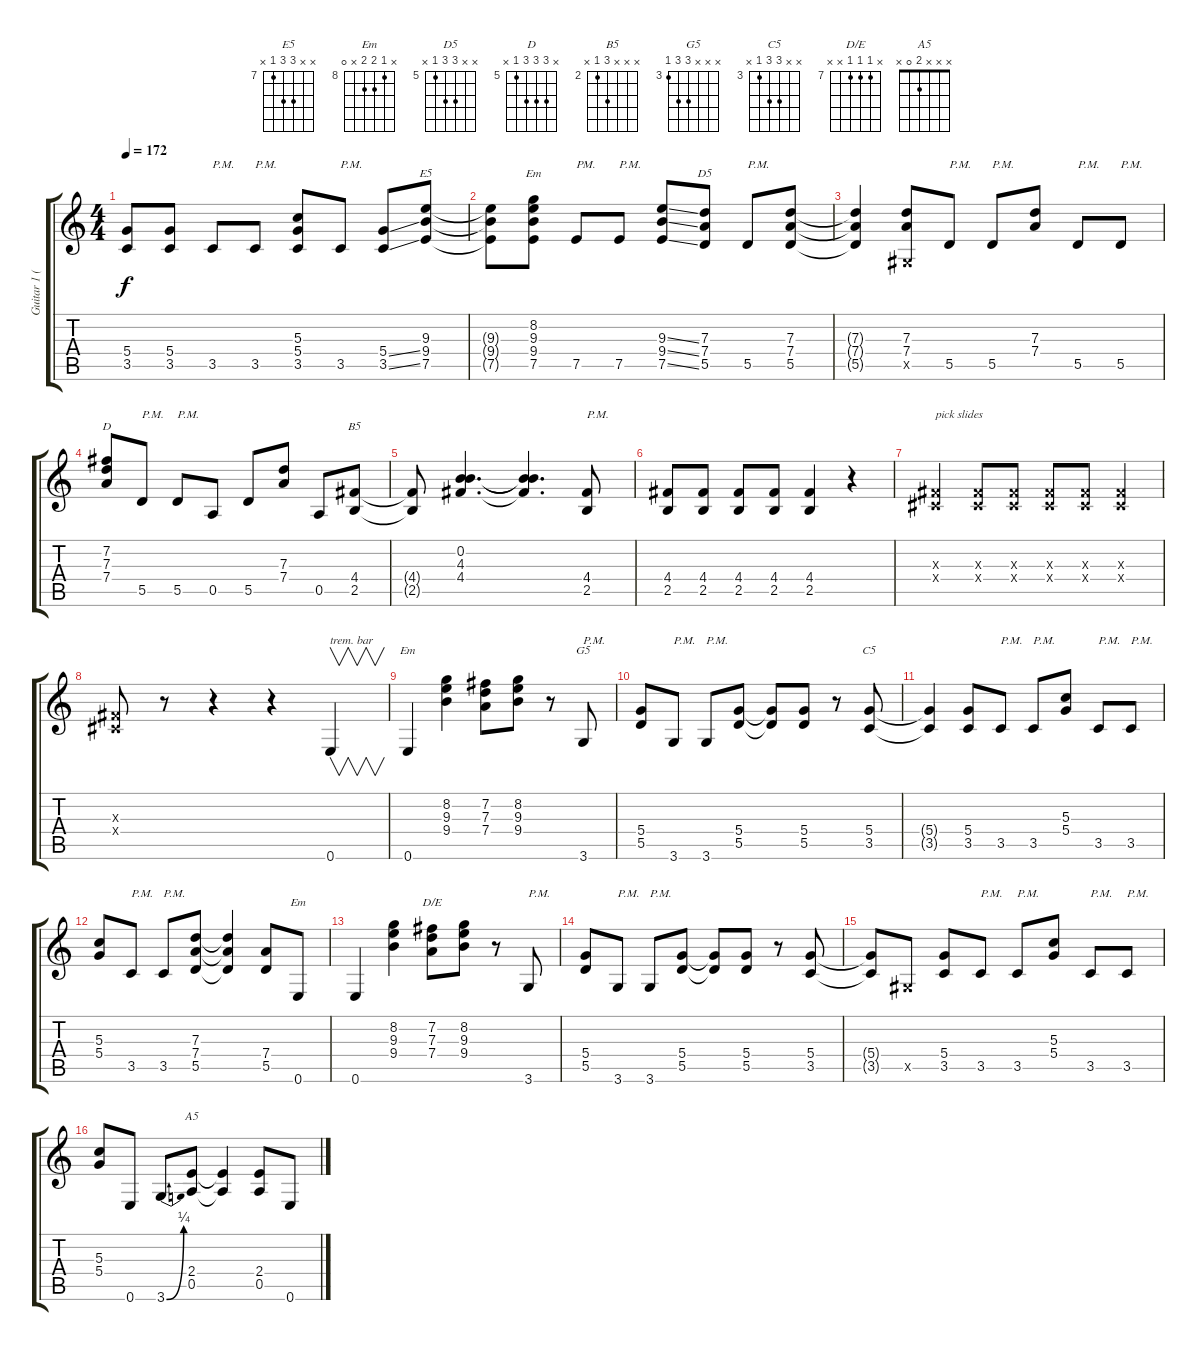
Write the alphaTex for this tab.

\track ("Guitar 1 (Rythm.)" "Guitar 1 (") {instrument distortionguitar}
\staff {score tabs}
\tuning (E4 B3 G3 D3 A2 E2) {hide}
\chord ("E5" x x 9 9 7 x) {firstfret 7}
\chord ("Em" x 8 9 9 7 x) {firstfret 7}
\chord ("D5" x x 7 7 5 x) {firstfret 5}
\chord ("D" x 7 7 7 5 x) {firstfret 5}
\chord ("B5" x x x 4 2 x) {firstfret 2}
\chord ("Em" x 8 9 9 x x) {firstfret 8}
\chord ("G5" x x x 5 5 3) {firstfret 3}
\chord ("C5" x x 5 5 3 x) {firstfret 3}
\chord ("Em" x 8 9 9 x 0) {firstfret 8}
\chord ("D/E" x 7 7 7 x x) {firstfret 7}
\chord ("A5" x x x 2 0 x)
\ts (4 4)
\tempo 172
\clef g2
\ks c
(5.4{t} 3.5{t}).8{dy f} (5.4 3.5).8 3.5.8{txt "P.M."} 3.5.8{txt "P.M."} (5.3 5.4 3.5).8 3.5.8{txt "P.M."} (5.4{ss} 3.5{ss}).8 (9.3 9.4 7.5).8{ch "E5"} |
(9.3{t} 9.4{t} 7.5{t}).8 (8.2 9.3 9.4 7.5).8{ch "Em"} 7.5.8{txt "PM."} 7.5.8{txt "P.M."} (9.3{ss} 9.4{ss} 7.5{ss}).8 (7.3 7.4 5.5).8{ch "D5"} 5.5.8{txt "P.M."} (7.3 7.4 5.5).8 |
(7.3{t} 7.4{t} 5.5{t}).4 (7.3 7.4 -1.5{x}).8 5.5.8{txt "P.M."} 5.5.8{txt "P.M."} (7.3 7.4).8 5.5.8{txt "P.M."} 5.5.8{txt "P.M."} |
(7.2 7.3 7.4).8{ch "D"} 5.5.8{txt "P.M."} 5.5.8{txt "P.M."} 0.5.8 5.5.8 (7.3 7.4).8 0.5.8 (4.4 2.5).8{ch "B5"} |
(4.4{t} 2.5{t}).8 (0.2 4.3 4.4).4{d} (0.2{t} 4.3{t} 4.4{t}).4{d} (4.4 2.5).8{txt "P.M."} |
(4.4 2.5).8 (4.4 2.5).8 (4.4 2.5).8 (4.4 2.5).8 (4.4 2.5).4 r.4 |
(-1.3{x} -1.4{x}).4{txt "pick slides"} (-1.3{x} -1.4{x}).8 (-1.3{x} -1.4{x}).8 (-1.3{x} -1.4{x}).8 (-1.3{x} -1.4{x}).8 (-1.3{x} -1.4{x}).4 |
(-1.3{x} -1.4{x}).8 r.8 r.4 r.4 0.6.4{v txt "trem. bar"} |
0.6.4{ch "Em"} (8.2 9.3 9.4).4 (7.2 7.3 7.4).8 (8.2 9.3 9.4).8 r.8 3.6.8{ch "G5" txt "P.M."} |
(5.4 5.5).8 3.6.8{txt "P.M."} 3.6.8{txt "P.M."} (5.4 5.5).8 (5.4{t} 5.5{t}).8 (5.4 5.5).8 r.8 (5.4 3.5).8{ch "C5"} |
(5.4{t} 3.5{t}).4 (5.4 3.5).8 3.5.8{txt "P.M."} 3.5.8{txt "P.M."} (5.3 5.4).8 3.5.8{txt "P.M."} 3.5.8{txt "P.M."} |
(5.3 5.4).8 3.5.8{txt "P.M."} 3.5.8{txt "P.M."} (7.3 7.4 5.5).8 (7.3{t} 7.4{t} 5.5{t}).4 (7.4 5.5).8 0.6.8{ch "Em"} |
0.6.4 (8.2 9.3 9.4).4 (7.2 7.3 7.4).8{ch "D/E"} (8.2 9.3 9.4).8 r.8 3.6.8{txt "P.M."} |
(5.4 5.5).8 3.6.8{txt "P.M."} 3.6.8{txt "P.M."} (5.4 5.5).8 (5.4{t} 5.5{t}).8 (5.4 5.5).8 r.8 (5.4 3.5).8 |
(5.4{t} 3.5{t}).8 -1.5{x}.8 (5.4 3.5).8 3.5.8{txt "P.M."} 3.5.8{txt "P.M."} (5.3 5.4).8 3.5.8{txt "P.M."} 3.5.8{txt "P.M."} |
(5.3 5.4).8 0.6.8 3.6{be (bend 0 0 60 1)}.8 (2.4 0.5).8{ch "A5"} (2.4{t} 0.5{t}).4 (2.4 0.5).8 0.6.8
